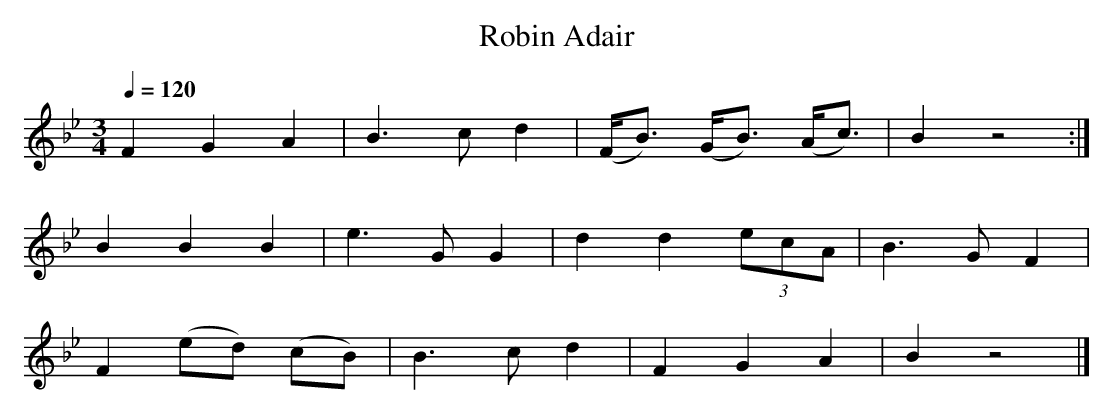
X:1
T:Robin Adair
M:3/4
L:1/4
Q:1/4=120
K:Bb
F G      A    |B>cd|(F/<B/) (G/<B/) (A/<c/)|B z2:|
B B      B    |e>GG| d       d     (3e/c/A/|B>GF |
F(e/d/) (c/B/)|B>cd| F       G       A     |B z2|]
